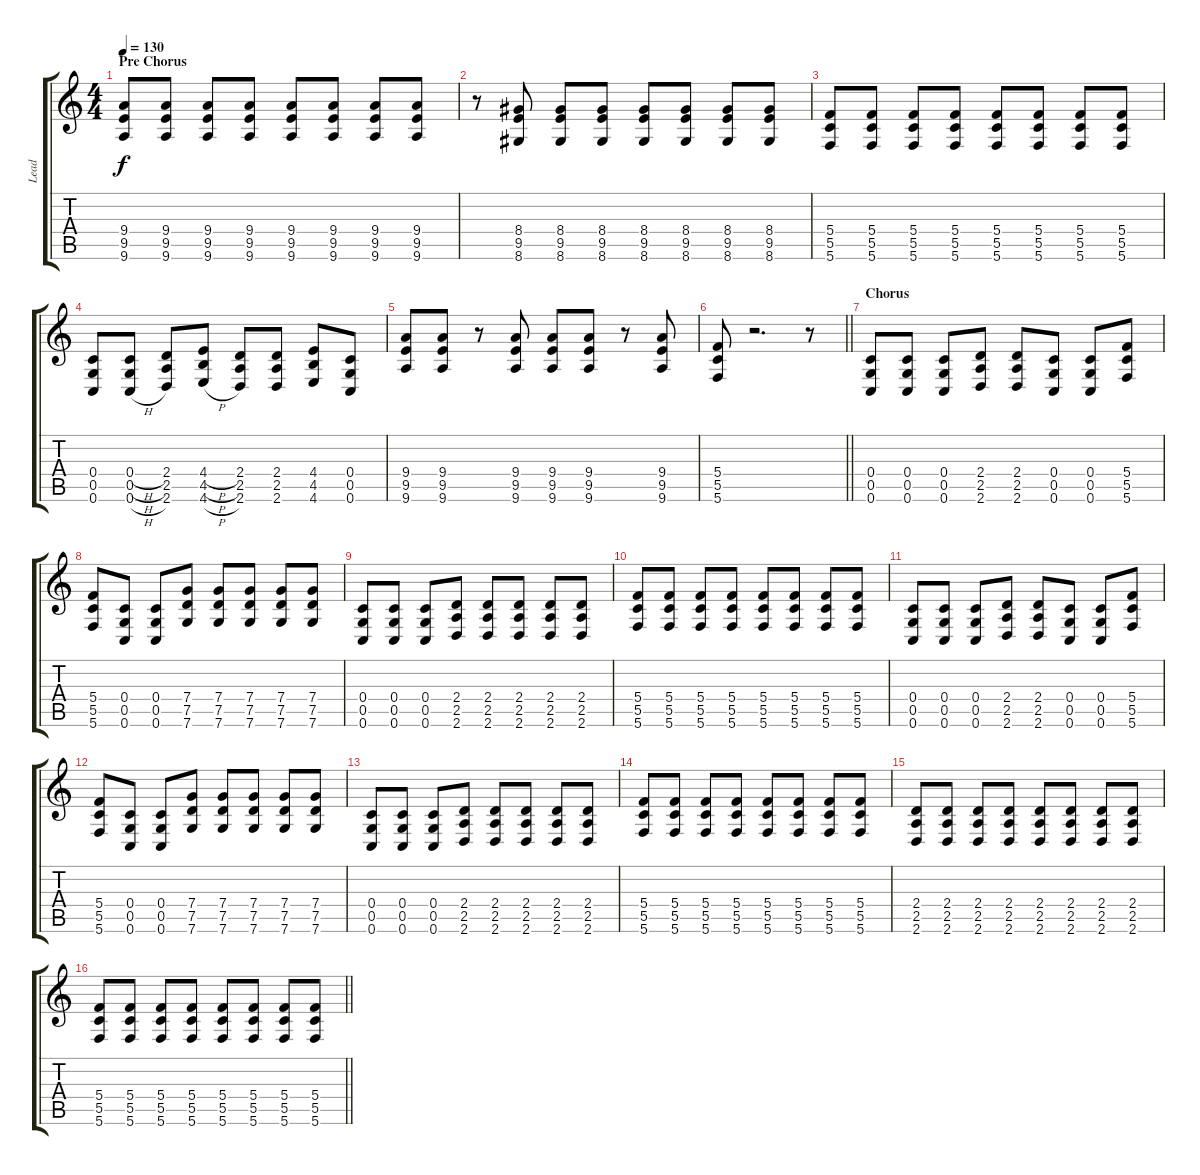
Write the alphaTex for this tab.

\track ("Lead" "Lead") {instrument distortionguitar}
\staff {score tabs}
\tuning (D4 A3 F3 C3 G2 C2) {hide}
\ts (4 4)
\section ("" "Pre Chorus")
\tempo 130
\clef g2
\ks c
(9.4 9.5 9.6).8{dy f} (9.4 9.5 9.6).8 (9.4 9.5 9.6).8 (9.4 9.5 9.6).8 (9.4 9.5 9.6).8 (9.4 9.5 9.6).8 (9.4 9.5 9.6).8 (9.4 9.5 9.6).8 |
r.8 (8.4 9.5 8.6).8 (8.4 9.5 8.6).8 (8.4 9.5 8.6).8 (8.4 9.5 8.6).8 (8.4 9.5 8.6).8 (8.4 9.5 8.6).8 (8.4 9.5 8.6).8 |
(5.4 5.5 5.6).8 (5.4 5.5 5.6).8 (5.4 5.5 5.6).8 (5.4 5.5 5.6).8 (5.4 5.5 5.6).8 (5.4 5.5 5.6).8 (5.4 5.5 5.6).8 (5.4 5.5 5.6).8 |
(0.4 0.5 0.6).8 (0.4{h} 0.5{h} 0.6{h}).8 (2.4 2.5 2.6).8 (4.4{h} 4.5{h} 4.6{h}).8 (2.4 2.5 2.6).8 (2.4 2.5 2.6).8 (4.4 4.5 4.6).8 (0.4 0.5 0.6).8 |
(9.4 9.5 9.6).8 (9.4 9.5 9.6).8 r.8 (9.4 9.5 9.6).8 (9.4 9.5 9.6).8 (9.4 9.5 9.6).8 r.8 (9.4 9.5 9.6).8 |
\barLineRight lightlight
(5.4 5.5 5.6).8 r.2{d} r.8 |
\section ("" "Chorus")
(0.4 0.5 0.6).8 (0.4 0.5 0.6).8 (0.4 0.5 0.6).8 (2.4 2.5 2.6).8 (2.4 2.5 2.6).8 (0.4 0.5 0.6).8 (0.4 0.5 0.6).8 (5.4 5.5 5.6).8 |
(5.4 5.5 5.6).8 (0.4 0.5 0.6).8 (0.4 0.5 0.6).8 (7.4 7.5 7.6).8 (7.4 7.5 7.6).8 (7.4 7.5 7.6).8 (7.4 7.5 7.6).8 (7.4 7.5 7.6).8 |
(0.4 0.5 0.6).8 (0.4 0.5 0.6).8 (0.4 0.5 0.6).8 (2.4 2.5 2.6).8 (2.4 2.5 2.6).8 (2.4 2.5 2.6).8 (2.4 2.5 2.6).8 (2.4 2.5 2.6).8 |
(5.4 5.5 5.6).8 (5.4 5.5 5.6).8 (5.4 5.5 5.6).8 (5.4 5.5 5.6).8 (5.4 5.5 5.6).8 (5.4 5.5 5.6).8 (5.4 5.5 5.6).8 (5.4 5.5 5.6).8 |
(0.4 0.5 0.6).8 (0.4 0.5 0.6).8 (0.4 0.5 0.6).8 (2.4 2.5 2.6).8 (2.4 2.5 2.6).8 (0.4 0.5 0.6).8 (0.4 0.5 0.6).8 (5.4 5.5 5.6).8 |
(5.4 5.5 5.6).8 (0.4 0.5 0.6).8 (0.4 0.5 0.6).8 (7.4 7.5 7.6).8 (7.4 7.5 7.6).8 (7.4 7.5 7.6).8 (7.4 7.5 7.6).8 (7.4 7.5 7.6).8 |
(0.4 0.5 0.6).8 (0.4 0.5 0.6).8 (0.4 0.5 0.6).8 (2.4 2.5 2.6).8 (2.4 2.5 2.6).8 (2.4 2.5 2.6).8 (2.4 2.5 2.6).8 (2.4 2.5 2.6).8 |
(5.4 5.5 5.6).8 (5.4 5.5 5.6).8 (5.4 5.5 5.6).8 (5.4 5.5 5.6).8 (5.4 5.5 5.6).8 (5.4 5.5 5.6).8 (5.4 5.5 5.6).8 (5.4 5.5 5.6).8 |
(2.4 2.5 2.6).8 (2.4 2.5 2.6).8 (2.4 2.5 2.6).8 (2.4 2.5 2.6).8 (2.4 2.5 2.6).8 (2.4 2.5 2.6).8 (2.4 2.5 2.6).8 (2.4 2.5 2.6).8 |
\barLineRight lightlight
(5.4 5.5 5.6).8 (5.4 5.5 5.6).8 (5.4 5.5 5.6).8 (5.4 5.5 5.6).8 (5.4 5.5 5.6).8 (5.4 5.5 5.6).8 (5.4 5.5 5.6).8 (5.4 5.5 5.6).8
